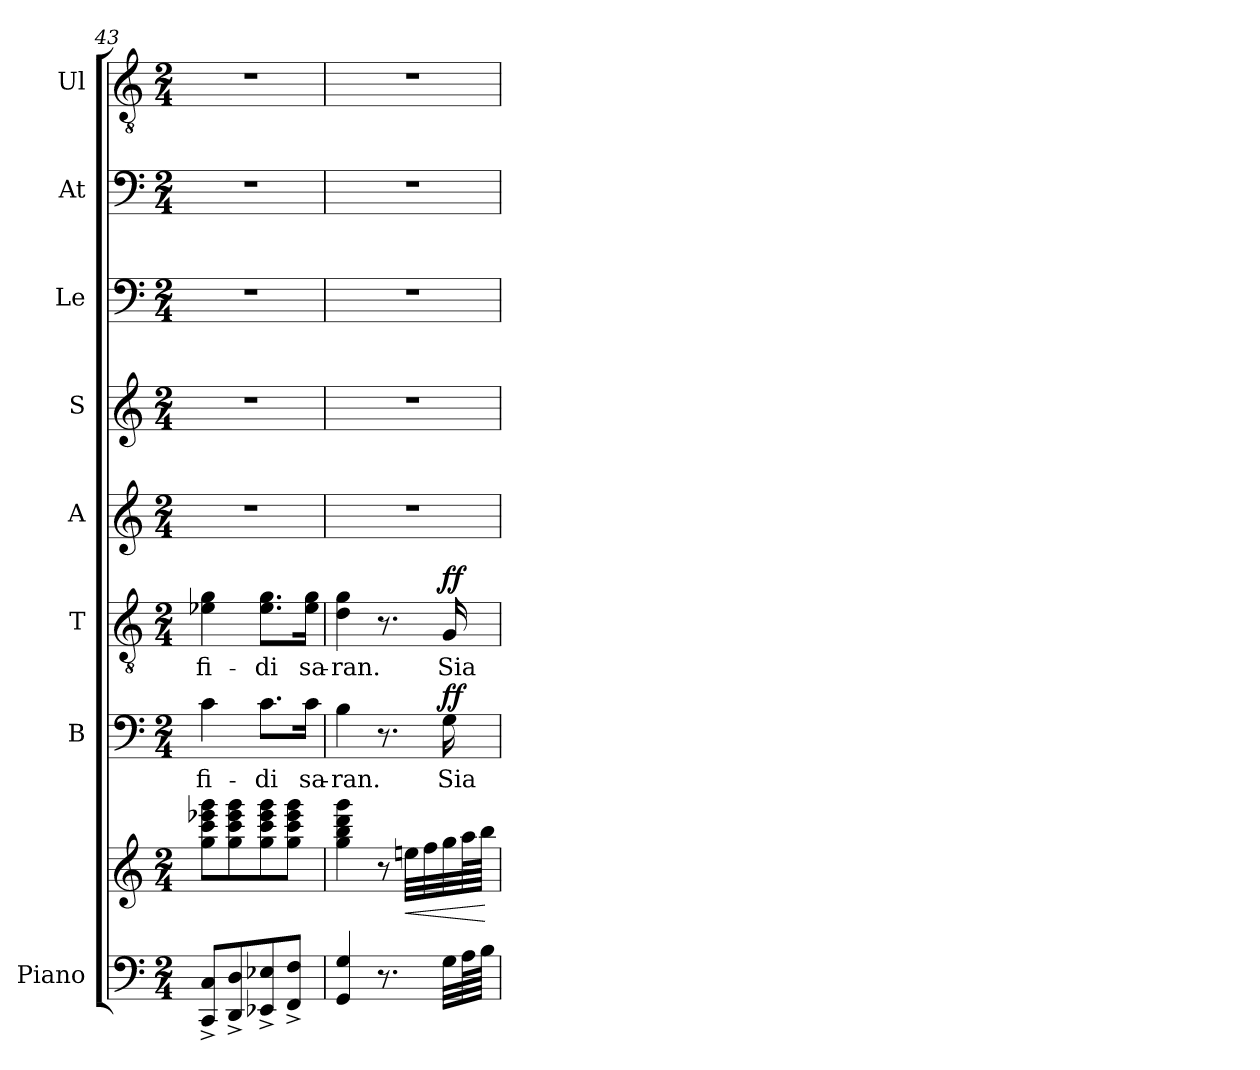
**kern	**kern	**dynam	**kern	**text	**dynam	**kern	**text	**dynam	**kern	**kern	**kern	**kern	**kern
*part8	*part8	*part8	*part7	*part7	*part7	*part6	*part6	*part6	*part5	*part4	*part3	*part2	*part1
*staff9	*staff8	*staff8/9	*staff7	*staff7	*staff7	*staff6	*staff6	*staff6	*staff5	*staff4	*staff3	*staff2	*staff1
*I"Piano	*	*	*I"B	*	*	*I"T	*	*	*I"A	*I"S	*I"Le	*I"At	*I"Ul
*I'Pno	*	*	*I'B	*	*	*I'T	*	*	*I'A	*I'S	*I'Le	*I'At	*I'Ul
*clefF4	*clefG2	*	*clefF4	*	*	*clefGv2	*	*	*clefG2	*clefG2	*clefF4	*clefF4	*clefGv2
*k[]	*k[]	*	*k[]	*	*	*k[]	*	*	*k[]	*k[]	*k[]	*k[]	*k[]
*M2/4	*M2/4	*	*M2/4	*	*	*M2/4	*	*	*M2/4	*M2/4	*M2/4	*M2/4	*M2/4
=43	=43	=43	=43	=43	=43	=43	=43	=43	=43	=43	=43	=43	=43
!	!	!	!	!LO:LY:b	!	!	!LO:LY:b	!	!	!	!	!	!
8CC/^ 8C/^L	8gg\ 8ccc\ 8eee-X\ 8ggg\L	.	4c\	fi-	.	4e-X!\ 4g\	fi-	.	2r	2r	2r	2r	2r
8DD/^ 8D/^	8gg\ 8ccc\ 8eee-\ 8ggg\	.	.	.	.	.	.	.	.	.	.	.	.
!	!	!	!	!LO:LY:b	!	!	!LO:LY:b	!	!	!	!	!	!
8EE-X/^ 8E-X/^	8gg\ 8ccc\ 8eee-\ 8ggg\	.	8.c\L	-di	.	8.e-!\ 8.g\L	-di	.	.	.	.	.	.
8FF/^ 8F/^J	8gg\ 8ccc\ 8eee-\ 8ggg\J	.	.	.	.	.	.	.	.	.	.	.	.
!	!	!	!	!LO:LY:b	!	!	!LO:LY:b	!	!	!	!	!	!
.	.	.	16c\Jk	sa-	.	16e-!\ 16g\Jk	sa-	.	.	.	.	.	.
=44	=44	=44	=44	=44	=44	=44	=44	=44	=44	=44	=44	=44	=44
!	!	!	!	!LO:LY:b	!	!	!LO:LY:b	!	!	!	!	!	!
4GG/ 4G/	4gg\ 4bb\ 4ddd\ 4ggg\	.	4B\	-ran.	.	4d!\ 4g\	-ran.	.	2r	2r	2r	2r	2r
8.r	8r	.	8.r	.	.	8.r	.	.	.	.	.	.	.
!	!	!LO:HP:b	!	!	!	!	!	!	!	!	!	!	!
.	32een\LLL	<	.	.	.	.	.	.	.	.	.	.	.
.	32ff\	.	.	.	.	.	.	.	.	.	.	.	.
!	!	!	!	!LO:LY:b	!LO:DY:a	!	!LO:LY:b	!LO:DY:a	!	!	!	!	!
32G\LLL	32gg\	.	16G\	Sia	ff	16G/	Sia	ff	.	.	.	.	.
64A\L	64aa\L	.	.	.	.	.	.	.	.	.	.	.	.
64B\JJJJ	64bb\JJJJ	.	.	.	.	.	.	.	.	.	.	.	.
.	.	[	.	.	.	.	.	.	.	.	.	.	.
=	=	=	=	=	=	=	=	=	=	=	=	=	=
*-	*-	*-	*-	*-	*-	*-	*-	*-	*-	*-	*-	*-	*-
